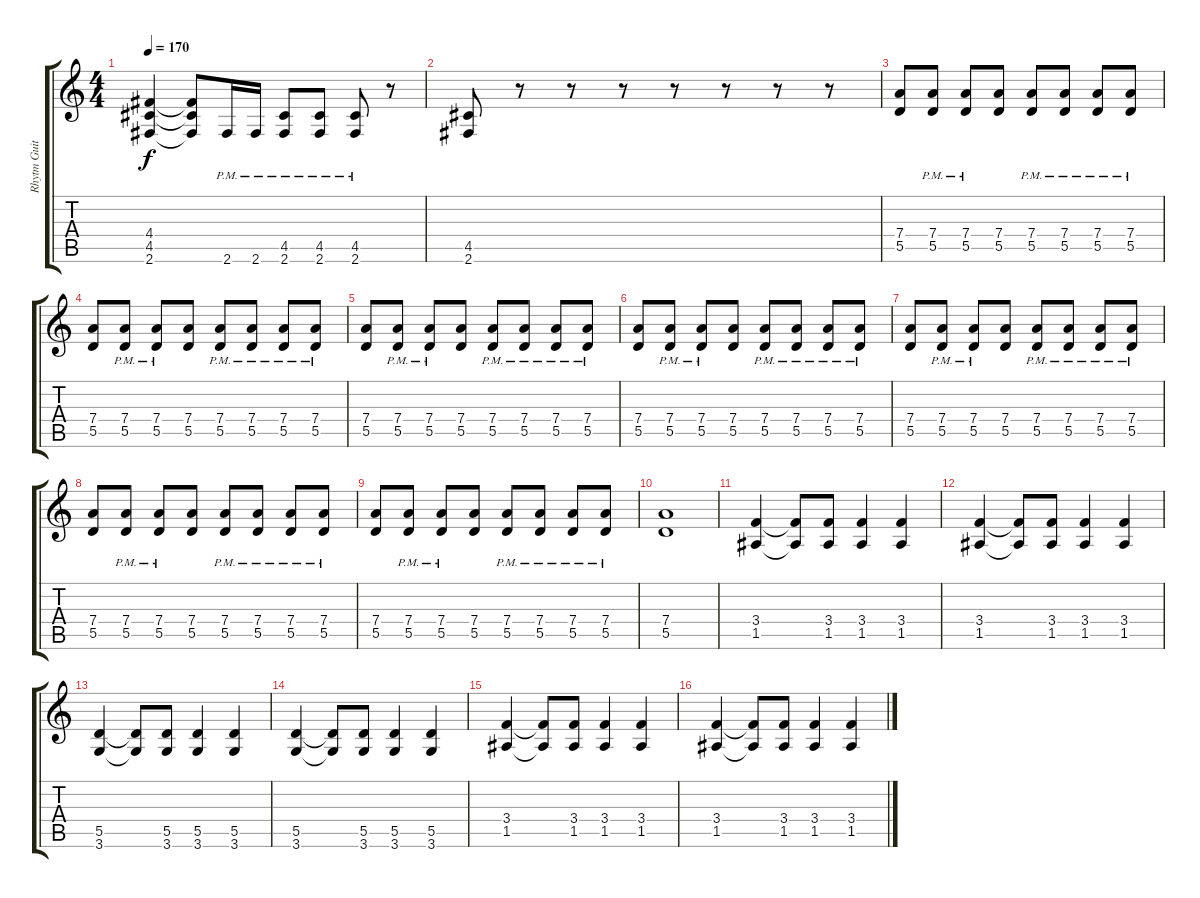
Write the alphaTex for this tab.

\track ("Rhytm Guitar 2" "Rhytm Guit") {instrument distortionguitar}
\staff {score tabs}
\tuning (E4 B3 G3 D3 A2 E2) {hide}
\ts (4 4)
\tempo 170
\clef g2
\ks c
(4.4 4.5 2.6).4{dy f} (4.4{t} 4.5{t} 2.6{t}).8 2.6{pm}.16 2.6{pm}.16 (4.5{pm} 2.6{pm}).8 (4.5{pm} 2.6{pm}).8 (4.5{pm} 2.6{pm}).8 r.8 |
(4.5 2.6).8 r.8 r.8 r.8 r.8 r.8 r.8 r.8 |
(7.4 5.5).8 (7.4{pm} 5.5{pm}).8 (7.4{pm} 5.5{pm}).8 (7.4 5.5).8 (7.4{pm} 5.5{pm}).8 (7.4{pm} 5.5{pm}).8 (7.4{pm} 5.5{pm}).8 (7.4{pm} 5.5{pm}).8 |
(7.4 5.5).8 (7.4{pm} 5.5{pm}).8 (7.4{pm} 5.5{pm}).8 (7.4 5.5).8 (7.4{pm} 5.5{pm}).8 (7.4{pm} 5.5{pm}).8 (7.4{pm} 5.5{pm}).8 (7.4{pm} 5.5{pm}).8 |
(7.4 5.5).8 (7.4{pm} 5.5{pm}).8 (7.4{pm} 5.5{pm}).8 (7.4 5.5).8 (7.4{pm} 5.5{pm}).8 (7.4{pm} 5.5{pm}).8 (7.4{pm} 5.5{pm}).8 (7.4{pm} 5.5{pm}).8 |
(7.4 5.5).8 (7.4{pm} 5.5{pm}).8 (7.4{pm} 5.5{pm}).8 (7.4 5.5).8 (7.4{pm} 5.5{pm}).8 (7.4{pm} 5.5{pm}).8 (7.4{pm} 5.5{pm}).8 (7.4{pm} 5.5{pm}).8 |
(7.4 5.5).8 (7.4{pm} 5.5{pm}).8 (7.4{pm} 5.5{pm}).8 (7.4 5.5).8 (7.4{pm} 5.5{pm}).8 (7.4{pm} 5.5{pm}).8 (7.4{pm} 5.5{pm}).8 (7.4{pm} 5.5{pm}).8 |
(7.4 5.5).8 (7.4{pm} 5.5{pm}).8 (7.4{pm} 5.5{pm}).8 (7.4 5.5).8 (7.4{pm} 5.5{pm}).8 (7.4{pm} 5.5{pm}).8 (7.4{pm} 5.5{pm}).8 (7.4{pm} 5.5{pm}).8 |
(7.4 5.5).8 (7.4{pm} 5.5{pm}).8 (7.4{pm} 5.5{pm}).8 (7.4 5.5).8 (7.4{pm} 5.5{pm}).8 (7.4{pm} 5.5{pm}).8 (7.4{pm} 5.5{pm}).8 (7.4{pm} 5.5{pm}).8 |
(7.4 5.5).1 |
(3.4 1.5).4 (3.4{t} 1.5{t}).8 (3.4 1.5).8 (3.4 1.5).4 (3.4 1.5).4 |
(3.4 1.5).4 (3.4{t} 1.5{t}).8 (3.4 1.5).8 (3.4 1.5).4 (3.4 1.5).4 |
(5.5 3.6).4 (5.5{t} 3.6{t}).8 (5.5 3.6).8 (5.5 3.6).4 (5.5 3.6).4 |
(5.5 3.6).4 (5.5{t} 3.6{t}).8 (5.5 3.6).8 (5.5 3.6).4 (5.5 3.6).4 |
(3.4 1.5).4 (3.4{t} 1.5{t}).8 (3.4 1.5).8 (3.4 1.5).4 (3.4 1.5).4 |
(3.4 1.5).4 (3.4{t} 1.5{t}).8 (3.4 1.5).8 (3.4 1.5).4 (3.4 1.5).4
